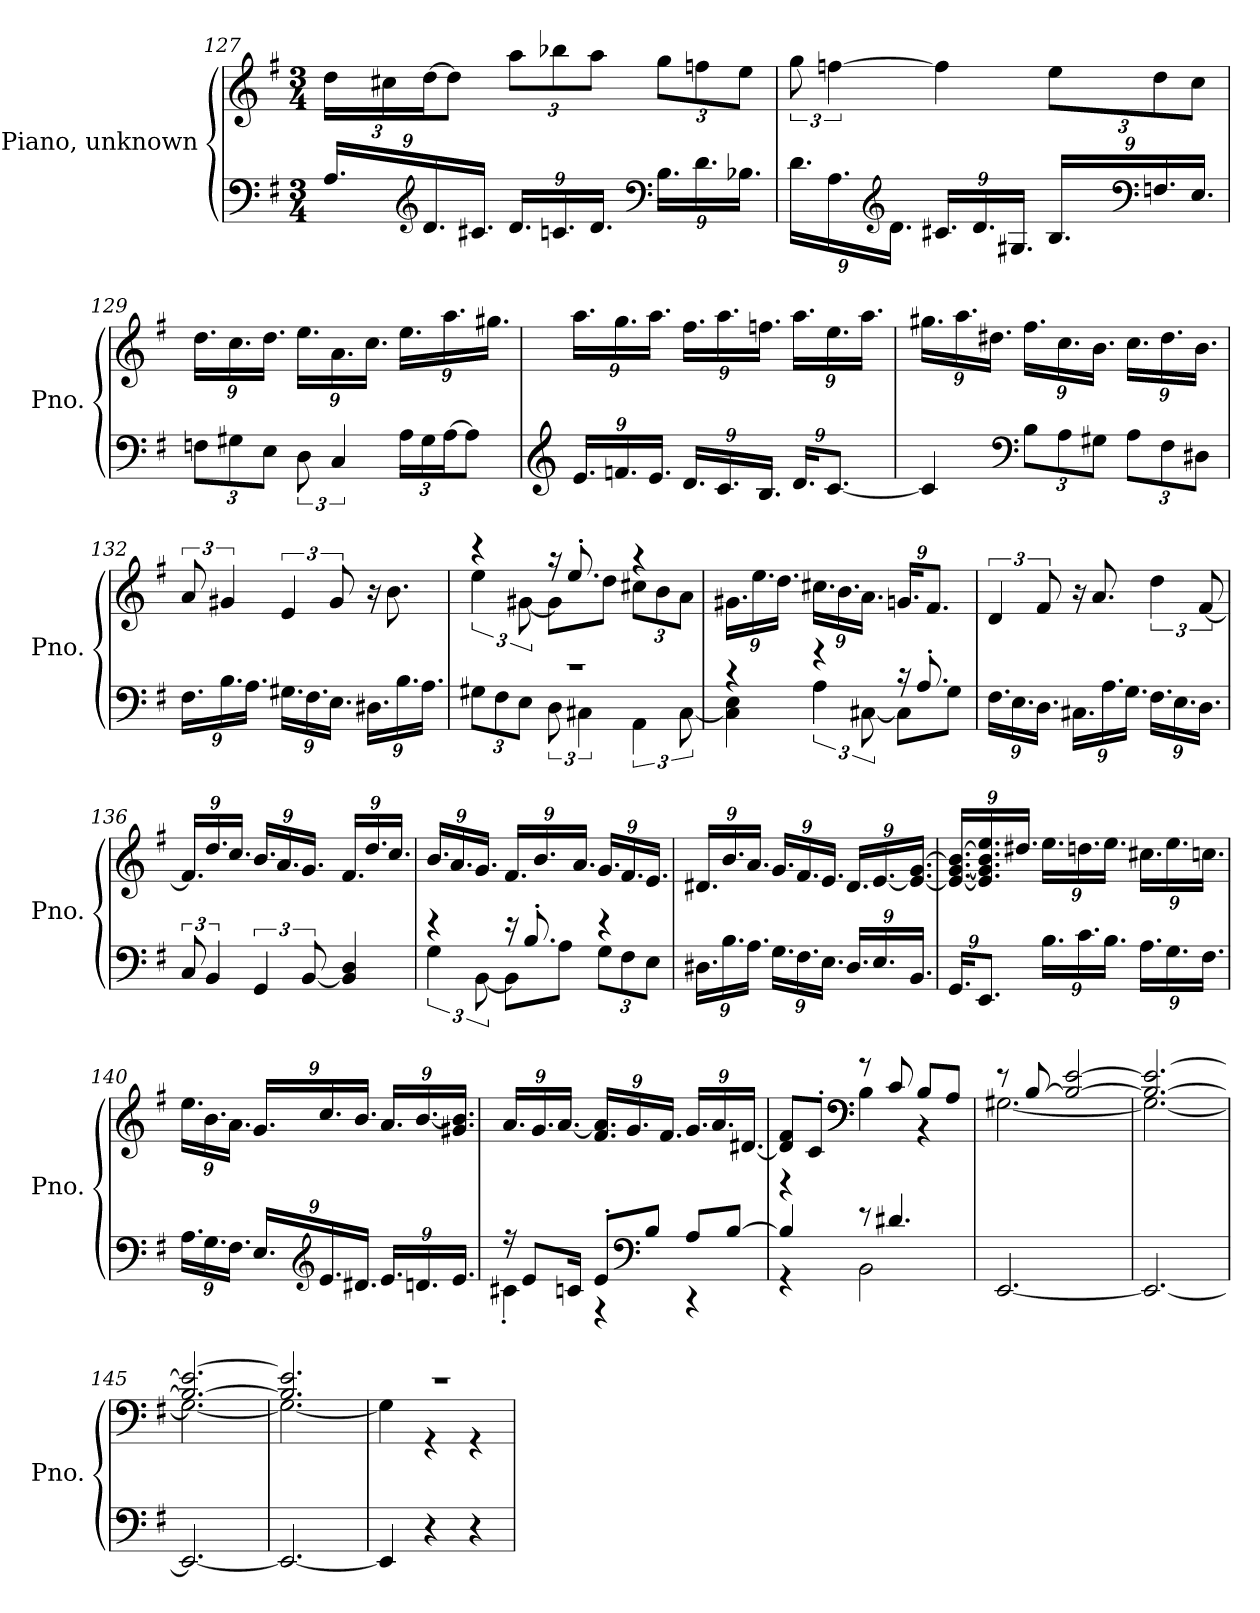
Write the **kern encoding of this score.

**kern	**kern
*part1	*part1
*staff2	*staff1
*I"Piano, unknown	*
*I'Pno.	*
!!LO:LB:g=z
*clefF4	*clefG2
*k[f#]	*k[f#]
*M3/4	*M3/4
*Xbrackettup	*Xbrackettup
=127	=127
18.A/LL	24dd\LL
.	24cc#X\
*clefG2	*
18.d/	[24dd\J
.	8dd\J]
18.c#X/JJ	.
18.d/LL	12aa\L
18.cn/	12bb-X\
18.d/JJ	12aa\J
*clefF4	*
18.B\LL	12gg\L
18.d\	12ffn\
18.B-X\JJ	12ee\J
=128	=128
*	*brackettup
18.d\LL	12gg\
18.A\	[6ffn\
*clefG2	*
18.d\JJ	.
18.c#X/LL	4ff\]
18.d/	.
18.G#X/JJ	.
*	*Xbrackettup
18.B/LL	12ee\L
*clefF4	*
18.Fn/	12dd\
18.E/JJ	12cc\J
!!LO:LB:g=z
=129	=129
12Fn\L	18.dd\LL
12G#X\	18.cc\
12E\J	18.dd\JJ
*brackettup	*
12D\	18.ee\LL
6C/	18.a\
.	18.cc\JJ
*Xbrackettup	*
24A\LL	18.ee\LL
24G#\	.
[24A\J	18.aa\
8A\J]	.
.	18.gg#X\JJ
=130	=130
*clefG2	*
18.e/LL	18.aa\LL
18.fn/	18.gg\
18.e/JJ	18.aa\JJ
18.d/LL	18.ff#\LL
18.c/	18.aa\
18.B/JJ	18.ffn\JJ
18.d/KL	18.aa\LL
[9.c/J	18.ee\
.	18.aa\JJ
!!LO:LB:g=z
=131	=131
4c/]	18.gg#X\LL
.	18.aa\
.	18.dd#X\JJ
*clefF4	*
12B\L	18.ff#\LL
12A\	18.cc\
12G#X\J	18.b\JJ
12A\L	18.cc\LL
12F#\	18.dd#\
12D#X\J	18.b\JJ
=132	=132
*	*brackettup
18.F#\LL	12a/
18.B\	6g#X/
18.A\JJ	.
18.G#X\LL	6e/
18.F#\	.
18.E\JJ	12g#/
18.D#X\LL	16r
.	8.b\
18.B\	.
18.A\JJ	.
=133	=133
*^	*^
2.r	12G#X\L	4r	6ee\
.	12F#\	.	.
.	12E\J	.	[12g#X\
*	*brackettup	*	*
.	12D\	16r	8g#\L]
.	.	8.ee'/	.
.	6C#X\	.	.
.	.	.	8dd\J
*	*	*	*Xbrackettup
.	6AA\	4r	12cc#X\L
.	.	.	12b\
.	[12C#\	.	12a\J
*	*	*v	*v
!!LO:PB:g=z
=134	=134	=134
4r	4C#\] 4E\	18.g#X\LL
.	.	18.ee\
.	.	18.dd\JJ
4r	6A\	18.cc#X\LL
.	.	18.b\
.	[12C#X\	18.a\JJ
16r	8C#\L]	18.gn/KL
8.A'/	.	.
.	.	9.f#/J
.	8G\J	.
*v	*v	*
=135	=135
*Xbrackettup	*brackettup
18.F#\LL	6d/
18.E\	.
18.D\JJ	12f#/
18.C#X\LL	16r
.	8.a/
18.A\	.
18.G\JJ	.
18.F#\LL	6dd\
18.E\	.
18.D\JJ	[12f#/
=136	=136
*brackettup	*Xbrackettup
12C/	18.f#/LL]
6BB/	18.dd/
.	18.cc/JJ
6GG/	18.b/LL
.	18.a/
[12BB/	18.g/JJ
4BB/] 4D/	18.f#/LL
.	18.dd/
.	18.cc/JJ
!!LO:LB:g=z
=137	=137
*^	*
4r	6G\	18.b/LL
.	.	18.a/
.	[12BB\	18.g/JJ
16r	8BB\L]	18.f#/LL
8.B'/	.	.
.	.	18.b/
.	8A\J	.
.	.	18.a/JJ
*	*Xbrackettup	*
4r	12G\L	18.g/LL
.	12F#\	18.f#/
.	12E\J	18.e/JJ
*v	*v	*
=138	=138
18.D#X\LL	18.d#X/LL
18.B\	18.b/
18.A\JJ	18.a/JJ
18.G\LL	18.g/LL
18.F#\	18.f#/
18.E\JJ	18.e/JJ
18.D#/LL	18.d#/LL
18.E/	[18.e/
18.BB/JJ	18.e/_ [18.g/JJ
=139	=139
18.GG/KL	18.e/_ 18.g/_ [18.b/LL
9.EE/J	18.e/] 18.g/] 18.b/] 18.ee/
.	18.dd#X/JJ
18.B\LL	18.ee\LL
18.c\	18.ddn\
18.B\JJ	18.ee\JJ
18.A\LL	18.cc#X\LL
18.G\	18.ee\
18.F#\JJ	18.ccn\JJ
!!LO:LB:g=z
=140	=140
18.A\LL	18.ee\LL
18.G\	18.b\
18.F#\JJ	18.a\JJ
18.E/LL	18.g/LL
*clefG2	*
18.e/	18.cc/
18.d#X/JJ	18.b/JJ
18.e/LL	18.a/LL
18.dn/	[18.b/
18.e/JJ	18.g#X/ 18.b/]JJ
=141	=141
*^	*
16r	4c#X'\	18.a/LL
8e/L	.	.
.	.	18.g/
.	.	[18.a/JJ
16cn/Jk	.	.
8e'/L	4r	18.f#/ 18.a/]LL
.	.	18.g/
*clefF4	*	*
8B/J	.	.
.	.	18.f#/JJ
8A/L	4r	18.g/LL
.	.	18.a/
[8B/J	.	.
.	.	[18.d#X/JJ
=142	=142	=142
*	*	*^
4B/]	4r	8d#/] 8f#/L	4r
.	.	8c'/J	.
*	*	*clefF4	*
8r	2BB\	8r	4B\
4.d#X/	.	8c/	.
.	.	8B/L	4r
.	.	8A/J	.
*v	*v	*	*
!!LO:LB:g=z	!!
=143	=143	=143
[2.EE/	8r	[2.G#X\
.	[8B/	.
.	2B/_ [2e/	.
=144	=144	=144
2.EE/_	2.B/_ 2.e/_	2.G#\_
=145	=145	=145
2.EE/_	2.B/_ 2.e/_	2.G#\_
=146	=146	=146
2.EE/_	2.B/] 2.e/]	2.G#\_
=147	=147	=147
4EE/]	2.r	4G#\]
4r	.	4r
4r	.	4r
*	*v	*v
=	=
*-	*-
